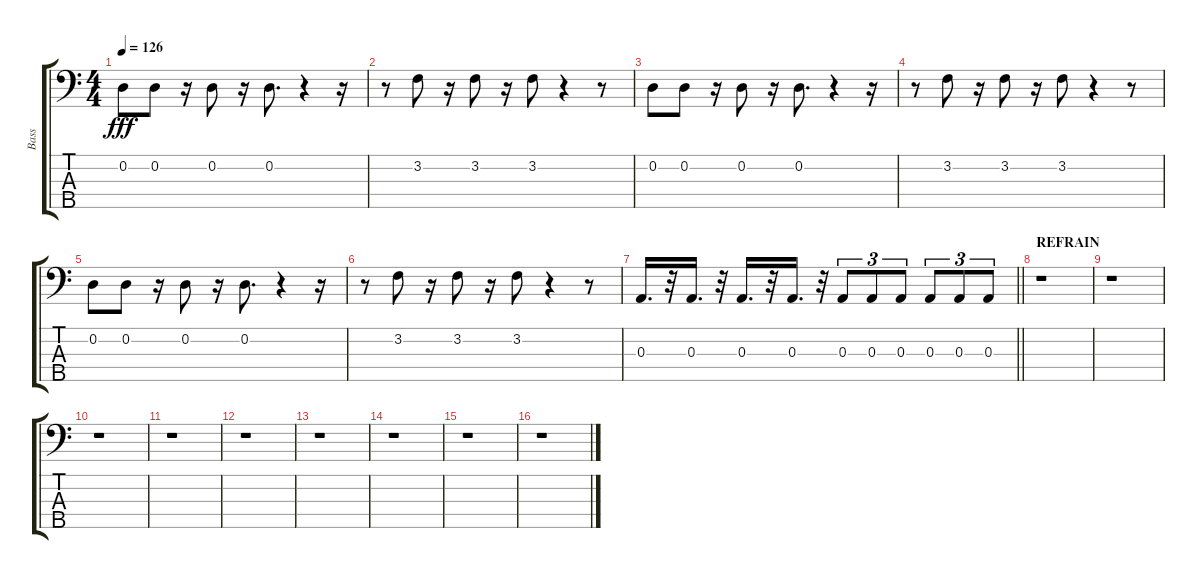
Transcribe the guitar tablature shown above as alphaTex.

\track ("Bass" "Bass") {instrument synthbass2}
\staff {score tabs}
\tuning (G2 D2 A1 E1 B0) {hide}
\ts (4 4)
\tempo 126
\clef f4
\ks c
0.2.8{dy fff} 0.2.8 r.16 0.2.8 r.16 0.2.8{d} r.4 r.16 |
r.8 3.2.8 r.16 3.2.8 r.16 3.2.8 r.4 r.8 |
0.2.8 0.2.8 r.16 0.2.8 r.16 0.2.8{d} r.4 r.16 |
r.8 3.2.8 r.16 3.2.8 r.16 3.2.8 r.4 r.8 |
0.2.8 0.2.8 r.16 0.2.8 r.16 0.2.8{d} r.4 r.16 |
r.8 3.2.8 r.16 3.2.8 r.16 3.2.8 r.4 r.8 |
\barLineRight lightlight
0.3.16{d} r.32 0.3.16{d} r.32 0.3.16{d} r.32 0.3.16{d} r.32 0.3.8{tu (3 2)} 0.3.8{tu (3 2)} 0.3.8{tu (3 2)} 0.3.8{tu (3 2)} 0.3.8{tu (3 2)} 0.3.8{tu (3 2)} |
\section ("" "REFRAIN")
r.1 |
r.1 |
r.1 |
r.1 |
r.1 |
r.1 |
r.1 |
r.1 |
r.1
